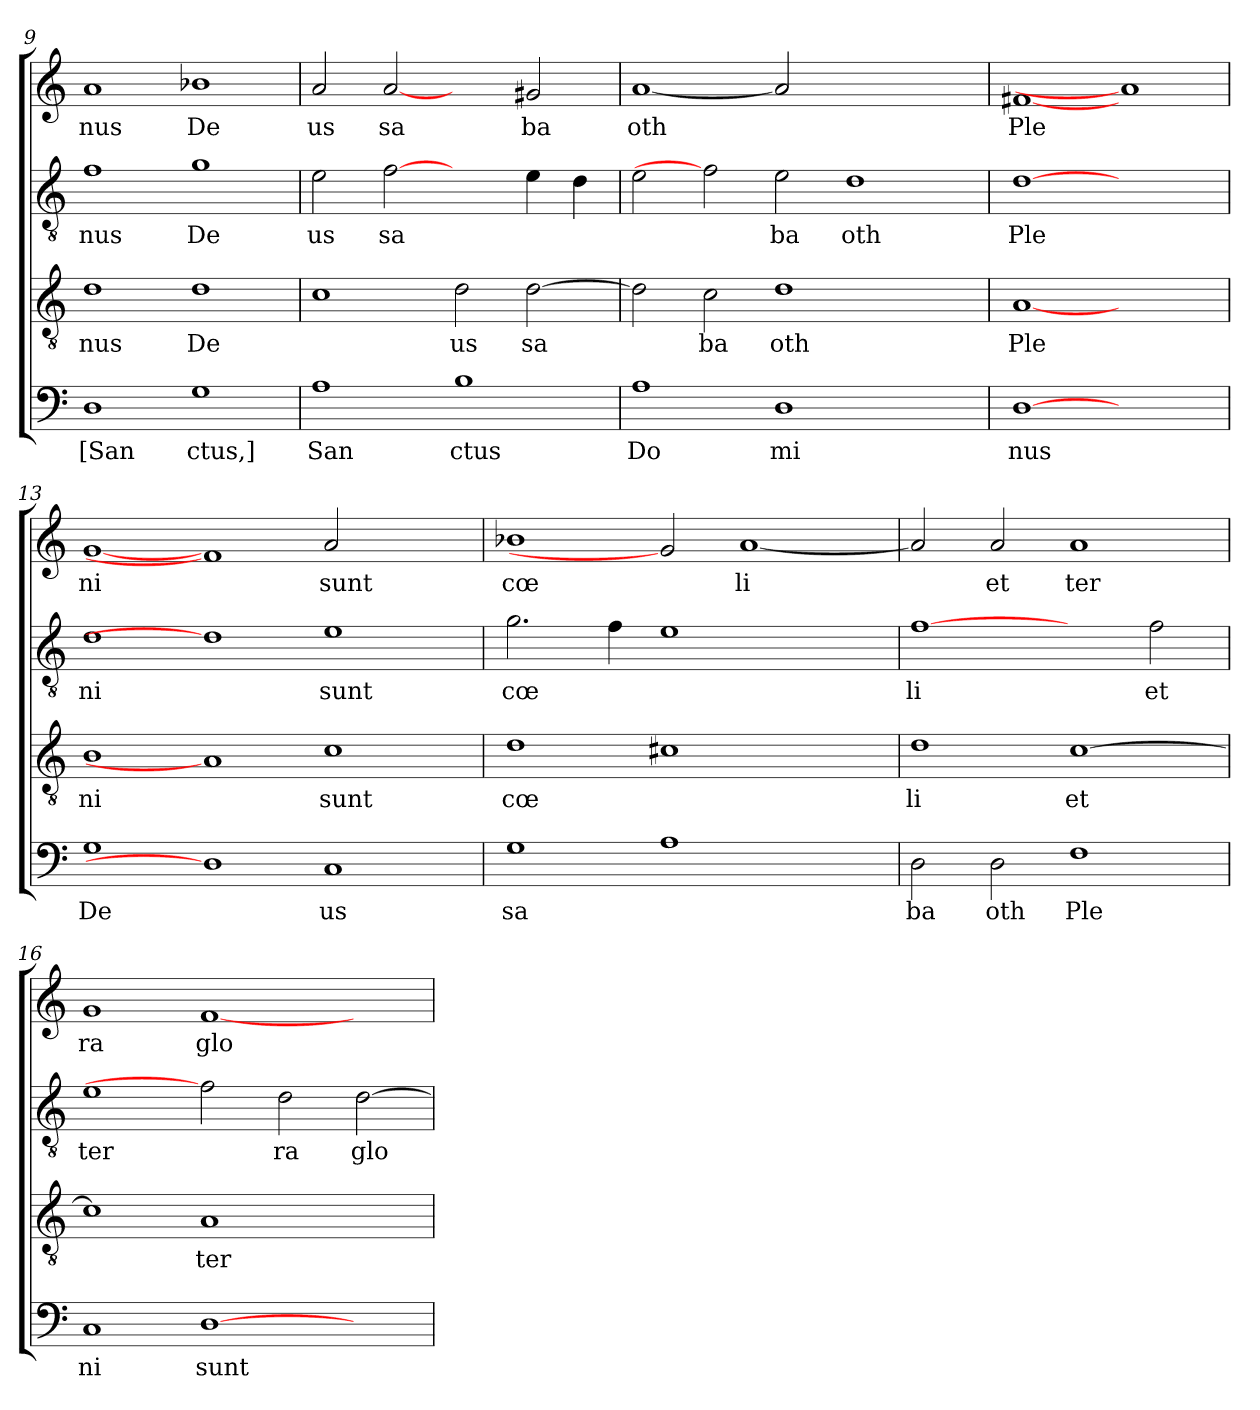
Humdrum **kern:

**kern	**text	**kern	**text	**kern	**text	**kern	**text
*part4	*part4	*part3	*part3	*part2	*part2	*part1	*part1
*staff4	*staff4	*staff3	*staff3	*staff2	*staff2	*staff1	*staff1
*clefF4	*	*clefGv2	*	*clefGv2	*	*clefG2	*
*k[]	*	*k[]	*	*k[]	*	*k[]	*
*C:	*	*C:	*	*C:	*	*C:	*
=9	=9	=9	=9	=9	=9	=9	=9
!	!LO:LY:b	!	!LO:LY:b	!	!LO:LY:b	!	!LO:LY:b
1D	[San	1d	nus	1f	nus	1a	nus
!	!LO:LY:b	!	!LO:LY:b	!	!LO:LY:b	!	!LO:LY:b
1G	ctus,]	1d	De	1g	De	1b-X	De
=10	=10	=10	=10	=10	=10	=10	=10
!	!LO:LY:b	!	!	!	!LO:LY:b	!	!LO:LY:b
1A	San	1c	.	2e\	us	2a/	us
!	!	!	!	!	!LO:LY:b	!	!LO:LY:b
.	.	.	.	[2f	sa	[2a	sa
!	!LO:LY:b	!	!LO:LY:b	!	!	!	!
1B	ctus	2d\	us	2ryy	.	2ryy	.
!	!	!	!LO:LY:b	!	!	!	!LO:LY:b
.	.	[>2d\	sa	4e\	.	2g#/	ba
.	.	.	.	4d\	.	.	.
=11	=11	=11	=11	=11	=11	=11	=11
!	!LO:LY:b	!	!	!	!	!	!LO:LY:b
1A	Do	2d\]	.	2e\	.	[1a	oth
!	!	!	!LO:LY:b	!	!	!	!
.	.	2c\	ba	2f]	.	.	.
!	!LO:LY:b	!	!LO:LY:b	!	!LO:LY:b	!	!
1D	mi	1d	oth	2e\	ba	2a]	.
!	!	!	!	!	!LO:LY:b	!	!
.	.	.	.	1d	oth	1ryy	.
2ryy	.	2ryy	.	.	.	.	.
!!LO:PB:g=z
=12	=12	=12	=12	=12	=12	=12	=12
!	!LO:LY:b	!	!LO:LY:b	!	!LO:LY:b	!	!LO:LY:b
[1D	nus	[1A	Ple	[1d	Ple	[1f#X	Ple
1ryy	.	1ryy	.	1ryy	.	1a]	.
=13	=13	=13	=13	=13	=13	=13	=13
!	!LO:LY:b	!	!LO:LY:b	!	!LO:LY:b	!	!LO:LY:b
1G	De	1B	ni	1d	ni	[1g	ni
1D]	.	1A]	.	1d]	.	1f#]	.
!	!LO:LY:b	!	!LO:LY:b	!	!LO:LY:b	!	!LO:LY:b
1C	us	1c	sunt	1e	sunt	2a/	sunt
.	.	.	.	.	.	2ryy	.
=14	=14	=14	=14	=14	=14	=14	=14
!	!LO:LY:b	!	!LO:LY:b	!	!LO:LY:b	!	!LO:LY:b
1G	sa	1d	cœ	2.g\	cœ	1b-X	cœ
.	.	.	.	4f\	.	.	.
1A	.	1c#X	.	1e	.	2g]	.
!	!	!	!	!	!	!	!LO:LY:b
.	.	.	.	.	.	[<1a	li
2ryy	.	2ryy	.	2ryy	.	.	.
=15	=15	=15	=15	=15	=15	=15	=15
!	!LO:LY:b	!	!LO:LY:b	!	!LO:LY:b	!	!
2D\	ba	1d	li	[1f	li	2a/]	.
!	!LO:LY:b	!	!	!	!	!	!LO:LY:b
2D\	oth	.	.	.	.	2a/	et
!	!LO:LY:b	!	!LO:LY:b	!	!	!	!LO:LY:b
1F	Ple	[>1c	et	2ryy	.	1a	ter
!	!	!	!	!	!LO:LY:b	!	!
.	.	.	.	2f\	et	.	.
=16	=16	=16	=16	=16	=16	=16	=16
!	!LO:LY:b	!	!	!	!LO:LY:b	!	!LO:LY:b
1C	ni	1c]	.	1e	ter	1g	ra
!	!LO:LY:b	!	!LO:LY:b	!	!	!	!LO:LY:b
[>1D	sunt	1A	ter	2f]	.	[<1f	glo
!	!	!	!	!	!LO:LY:b	!	!
.	.	.	.	2d\	ra	.	.
!	!	!	!	!	!LO:LY:b	!	!
2ryy	.	2ryy	.	[>2d\	glo	2ryy	.
=	=	=	=	=	=	=	=
*-	*-	*-	*-	*-	*-	*-	*-
